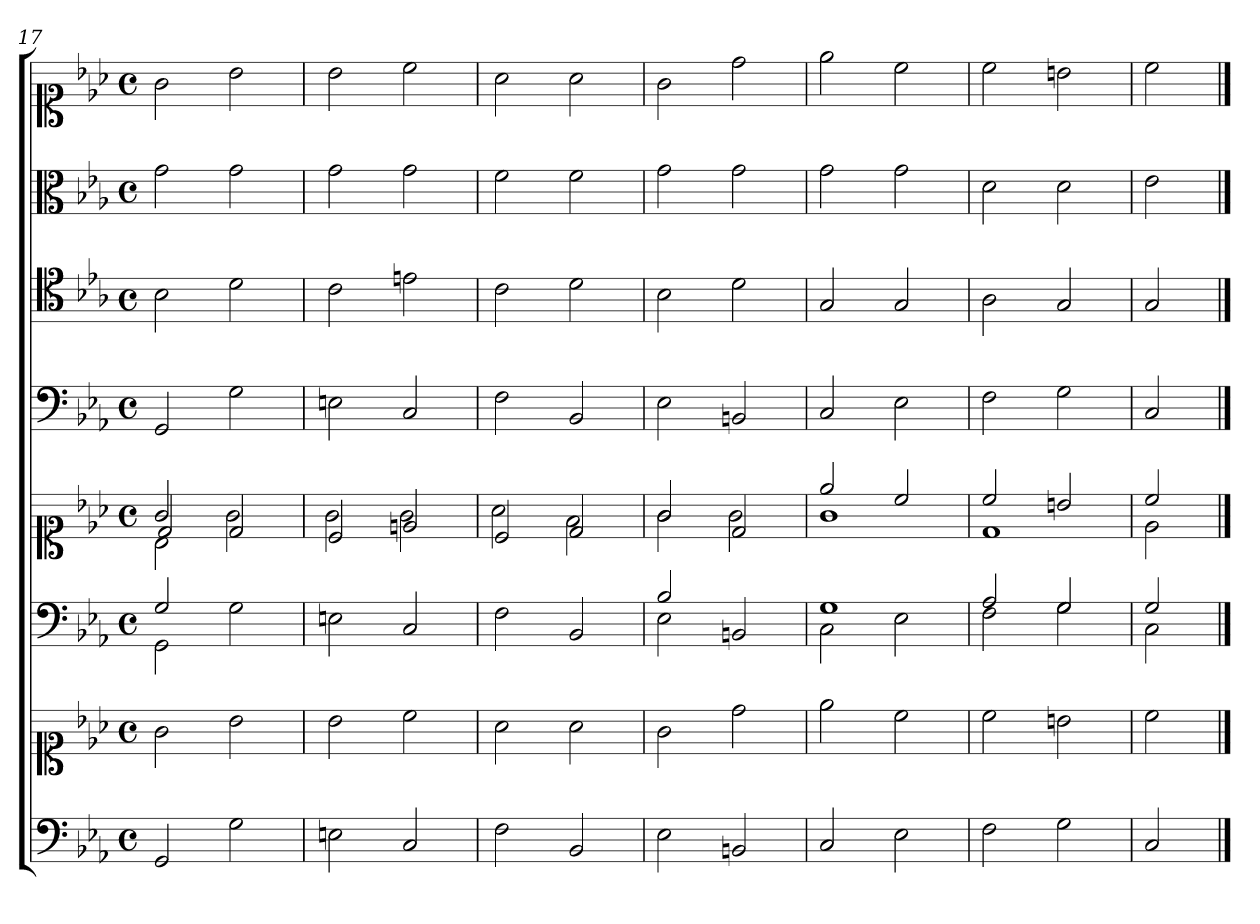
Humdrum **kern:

**kern	**kern	**kern	**kern	**kern	**kern	**kern	**kern
*part6	*part6	*part5	*part5	*part4	*part3	*part2	*part1
*staff8	*staff7	*staff6	*staff5	*staff4	*staff3	*staff2	*staff1
*clefF4	*clefC1	*clefF4	*clefC1	*clefF4	*clefC4	*clefC3	*clefC1
*k[b-e-a-]	*k[b-e-a-]	*k[b-e-a-]	*k[b-e-a-]	*k[b-e-a-]	*k[b-e-a-]	*k[b-e-a-]	*k[b-e-a-]
*E-:	*E-:	*E-:	*E-:	*E-:	*E-:	*E-:	*E-:
*M4/4	*M4/4	*M4/4	*M4/4	*M4/4	*M4/4	*M4/4	*M4/4
*met(c)	*met(c)	*met(c)	*met(c)	*met(c)	*met(c)	*met(c)	*met(c)
=17	=17	=17	=17	=17	=17	=17	=17
*	*	*^	*^	*	*	*	*
*	*	*	*	*	*^	*	*	*	*
2GG	2g	2G	2GG	2g	2B-	2d/	2GG	2B-	2g	2g
2G	2b-	2ryy	2G	2d	2g	2ryy	2G	2d	2g	2b-
*	*	*v	*v	*	*	*	*	*	*	*
*	*	*	*	*v	*v	*	*	*	*
=18	=18	=18	=18	=18	=18	=18	=18	=18
2En	2b-	2En	2c	2g	2En	2c	2g	2b-
2C	2cc	2C	2en	2g	2C	2en	2g	2cc
=19	=19	=19	=19	=19	=19	=19	=19	=19
2F	2a-	2F	2c	2a-	2F	2c	2f	2a-
2BB-	2a-	2BB-	2d	2f	2BB-	2d	2f	2a-
=20	=20	=20	=20	=20	=20	=20	=20	=20
*	*	*^	*	*	*	*	*	*
2E-	2g	2B-	2E-	2g	2g	2E-	2B-	2g	2g
2BBn	2dd	2ryy	2BBn	2d	2g	2BBn	2d	2g	2dd
=21	=21	=21	=21	=21	=21	=21	=21	=21	=21
2C	2ee-	1G	2C	2ee-	1g	2C	2G	2g	2ee-
2E-	2cc	.	2E-	2cc	.	2E-	2G	2g	2cc
=22	=22	=22	=22	=22	=22	=22	=22	=22	=22
2F	2cc	2A-	2F	2cc	1d	2F	2A-	2d	2cc
2G	2bn	2G	2G	2bn	.	2G	2G	2d	2bn
=23	=23	=23	=23	=23	=23	=23	=23	=23	=23
2C	2cc	2G	2C	2cc	2e-	2C	2G	2e-	2cc
*	*	*v	*v	*	*	*	*	*	*
*	*	*	*v	*v	*	*	*	*
==	==	==	==	==	==	==	==
*-	*-	*-	*-	*-	*-	*-	*-
